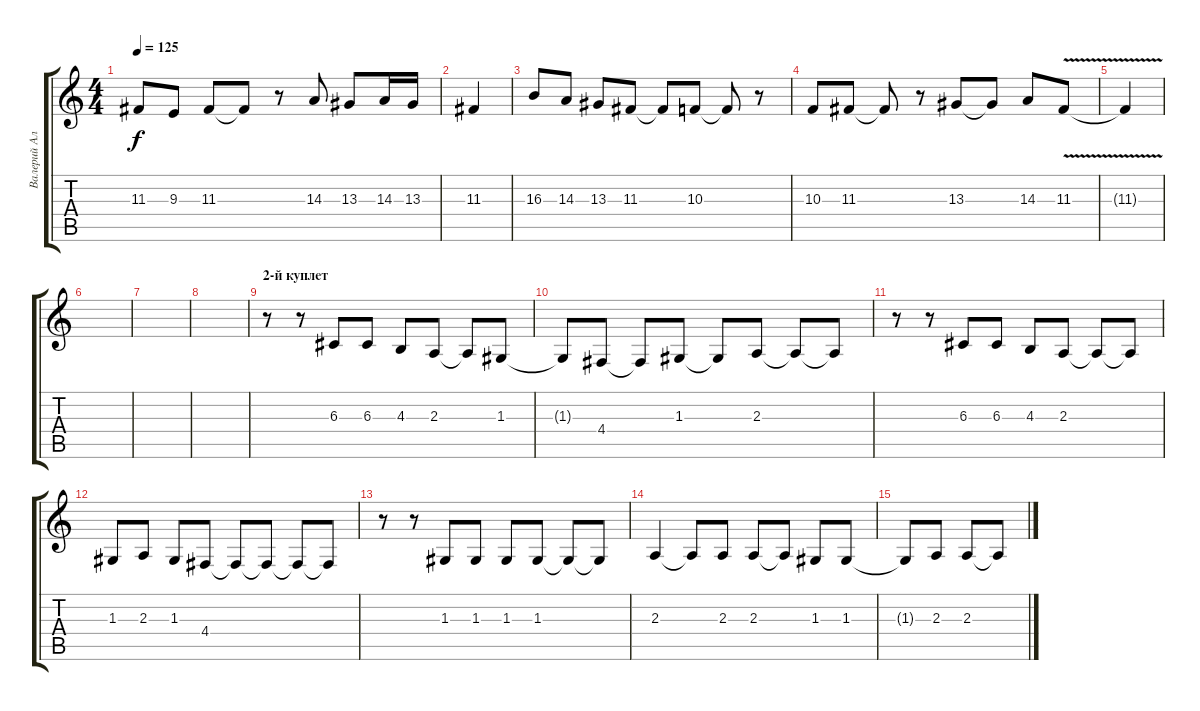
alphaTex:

\track ("Валерий Александрович Кипелов" "Валерий Ал") {instrument choiraahs}
\staff {score tabs}
\tuning (E4 B3 G3 D3 A2 D2) {hide}
\ts (4 4)
\tempo 125
\clef g2
\ks c
11.3.8{dy f} 9.3.8 11.3.8 11.3{t}.8 r.8 14.3.8 13.3.8 14.3.16 13.3.16 |
11.3.4 |
16.3.8 14.3.8 13.3.8 11.3.8 11.3{t}.8 10.3.8 10.3{t}.8 r.8 |
10.3.8 11.3.8 11.3{t}.8 r.8 13.3.8 13.3{t}.8 14.3.8 11.3{v}.8 |
11.3{t}.4 |
|
|
|
\section ("" "2-й куплет")
r.8 r.8 6.3.8 6.3.8 4.3.8 2.3.8 2.3{t}.8 1.3.8 |
1.3{t}.8 4.4.8 4.4{t}.8 1.3.8 1.3{t}.8 2.3.8 2.3{t}.8 2.3{t}.8 |
r.8 r.8 6.3.8 6.3.8 4.3.8 2.3.8 2.3{t}.8 2.3{t}.8 |
1.3.8 2.3.8 1.3.8 4.4.8 4.4{t}.8 4.4{t}.8 4.4{t}.8 4.4{t}.8 |
r.8 r.8 1.3.8 1.3.8 1.3.8 1.3.8 1.3{t}.8 1.3{t}.8 |
2.3.4 2.3{t}.8 2.3.8 2.3.8 2.3{t}.8 1.3.8 1.3.8 |
1.3{t}.8 2.3.8 2.3.8 2.3{t}.8
